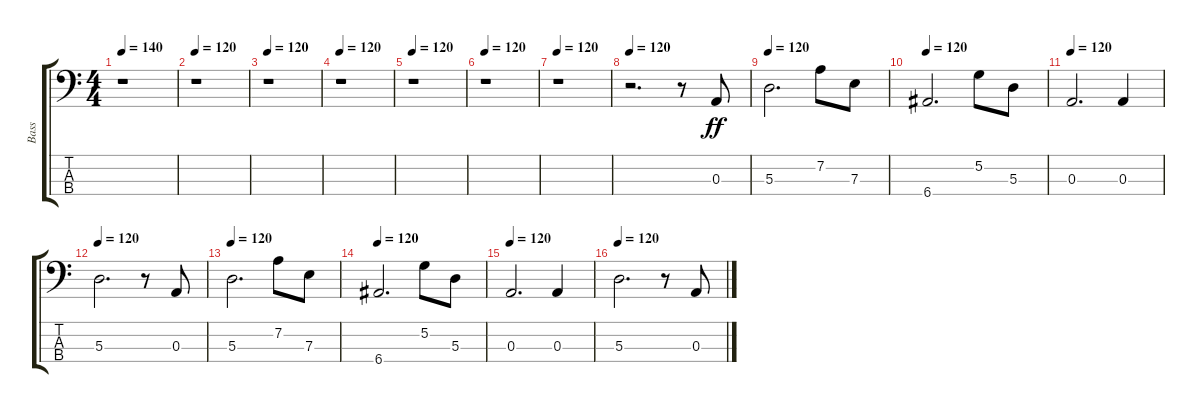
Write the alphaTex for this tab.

\track ("Bass" "Bass") {instrument electricbassfinger}
\staff {score tabs}
\tuning (G2 D2 A1 E1) {hide}
\ts (4 4)
\tempo 140
\tempo 120
\tempo 140
\clef f4
\ks c
r.1{dy ff instrument electricbassfinger} |
\tempo 120
r.1 |
\tempo 120
r.1 |
\tempo 120
r.1 |
\tempo 120
r.1 |
\tempo 120
r.1 |
\tempo 120
r.1 |
\tempo 120
r.2{d} r.8 0.3.8 |
\tempo 120
5.3.2{d} 7.2.8 7.3.8 |
\tempo 120
6.4.2{d} 5.2.8 5.3.8 |
\tempo 120
0.3.2{d} 0.3.4 |
\tempo 120
5.3.2{d} r.8 0.3.8 |
\tempo 120
5.3.2{d} 7.2.8 7.3.8 |
\tempo 120
6.4.2{d} 5.2.8 5.3.8 |
\tempo 120
0.3.2{d} 0.3.4 |
\tempo 120
5.3.2{d} r.8 0.3.8
